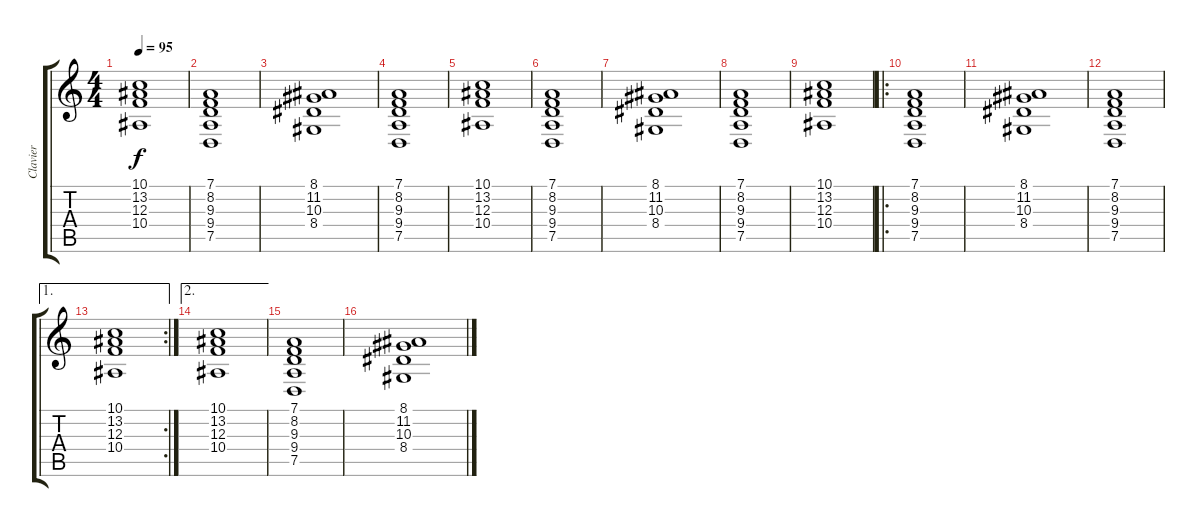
\track ("Clavier" "Clavier") {instrument lead6voice}
\staff {score tabs}
\tuning (D4 A3 F3 C3 G2 D2) {hide}
\ts (4 4)
\tempo 95
\clef g2
\ks c
(10.1 13.2 12.3 10.4).1{dy f} |
(7.1 8.2 9.3 9.4 7.5).1 |
(8.1 11.2 10.3 8.4).1 |
(7.1 8.2 9.3 9.4 7.5).1 |
(10.1 13.2 12.3 10.4).1 |
(7.1 8.2 9.3 9.4 7.5).1 |
(8.1 11.2 10.3 8.4).1 |
(7.1 8.2 9.3 9.4 7.5).1 |
(10.1 13.2 12.3 10.4).1 |
\ro
(7.1 8.2 9.3 9.4 7.5).1 |
(8.1 11.2 10.3 8.4).1 |
(7.1 8.2 9.3 9.4 7.5).1 |
\ae 1
\rc 2
(10.1 13.2 12.3 10.4).1 |
\ae 2
(10.1 13.2 12.3 10.4).1 |
(7.1 8.2 9.3 9.4 7.5).1 |
(8.1 11.2 10.3 8.4).1
